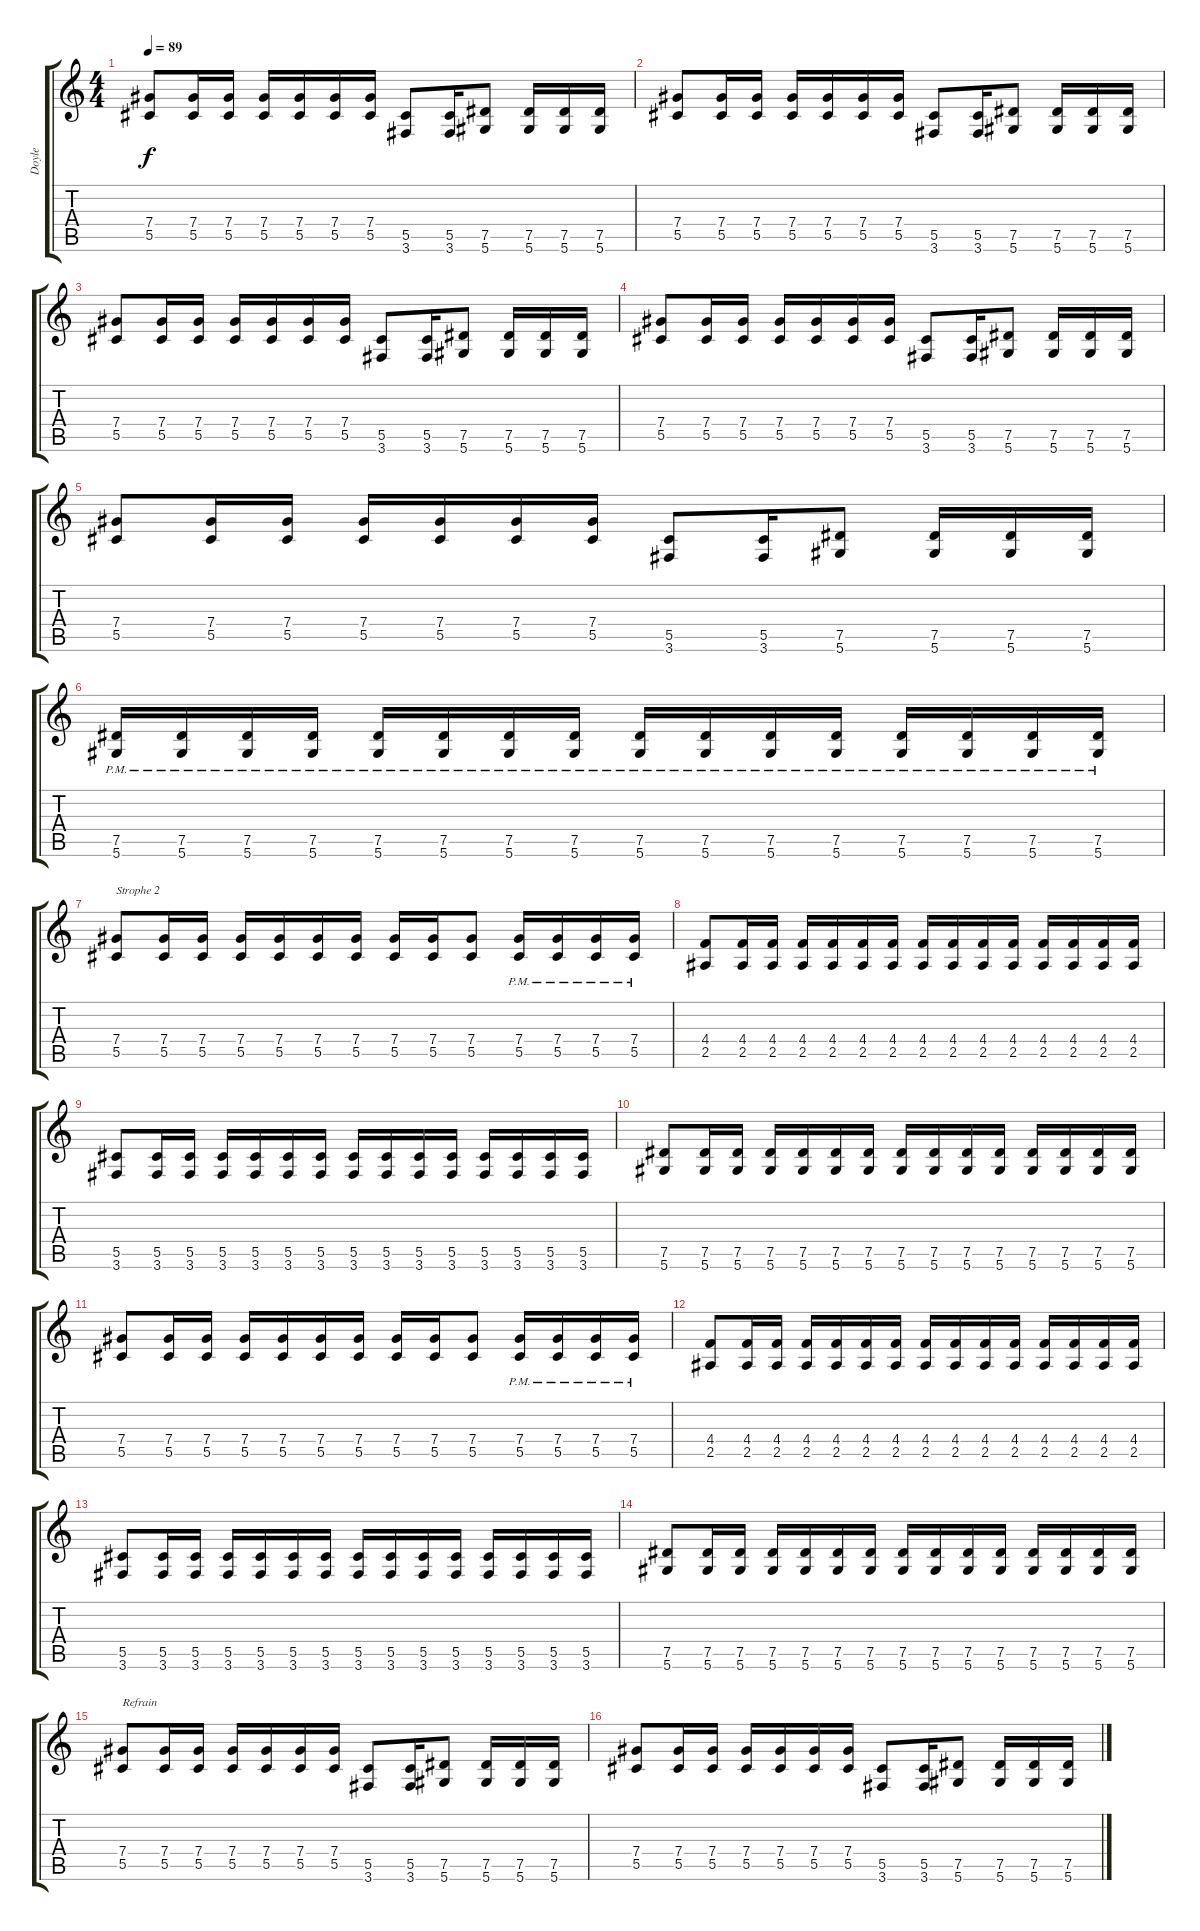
\track ("Doyle" "Doyle") {instrument overdrivenguitar}
\staff {score tabs}
\tuning (Eb4 Bb3 Gb3 Db3 Ab2 Eb2) {hide}
\ts (4 4)
\tempo 89
\clef g2
\ks c
(7.4 5.5).8{dy f} (7.4 5.5).16 (7.4 5.5).16 (7.4 5.5).16 (7.4 5.5).16 (7.4 5.5).16 (7.4 5.5).16 (5.5 3.6).8 (5.5 3.6).16 (7.5 5.6).8 (7.5 5.6).16 (7.5 5.6).16 (7.5 5.6).16 |
(7.4 5.5).8 (7.4 5.5).16 (7.4 5.5).16 (7.4 5.5).16 (7.4 5.5).16 (7.4 5.5).16 (7.4 5.5).16 (5.5 3.6).8 (5.5 3.6).16 (7.5 5.6).8 (7.5 5.6).16 (7.5 5.6).16 (7.5 5.6).16 |
(7.4 5.5).8 (7.4 5.5).16 (7.4 5.5).16 (7.4 5.5).16 (7.4 5.5).16 (7.4 5.5).16 (7.4 5.5).16 (5.5 3.6).8 (5.5 3.6).16 (7.5 5.6).8 (7.5 5.6).16 (7.5 5.6).16 (7.5 5.6).16 |
(7.4 5.5).8 (7.4 5.5).16 (7.4 5.5).16 (7.4 5.5).16 (7.4 5.5).16 (7.4 5.5).16 (7.4 5.5).16 (5.5 3.6).8 (5.5 3.6).16 (7.5 5.6).8 (7.5 5.6).16 (7.5 5.6).16 (7.5 5.6).16 |
(7.4 5.5).8 (7.4 5.5).16 (7.4 5.5).16 (7.4 5.5).16 (7.4 5.5).16 (7.4 5.5).16 (7.4 5.5).16 (5.5 3.6).8 (5.5 3.6).16 (7.5 5.6).8 (7.5 5.6).16 (7.5 5.6).16 (7.5 5.6).16 |
(7.5{pm} 5.6{pm}).16 (7.5{pm} 5.6{pm}).16 (7.5{pm} 5.6{pm}).16 (7.5{pm} 5.6{pm}).16 (7.5{pm} 5.6{pm}).16 (7.5{pm} 5.6{pm}).16 (7.5{pm} 5.6{pm}).16 (7.5{pm} 5.6{pm}).16 (7.5{pm} 5.6{pm}).16 (7.5{pm} 5.6{pm}).16 (7.5{pm} 5.6{pm}).16 (7.5{pm} 5.6{pm}).16 (7.5{pm} 5.6{pm}).16 (7.5{pm} 5.6{pm}).16 (7.5{pm} 5.6{pm}).16 (7.5{pm} 5.6{pm}).16 |
(7.4 5.5).8{txt "Strophe 2"} (7.4 5.5).16 (7.4 5.5).16 (7.4 5.5).16 (7.4 5.5).16 (7.4 5.5).16 (7.4 5.5).16 (7.4 5.5).16 (7.4 5.5).16 (7.4 5.5).8 (7.4{pm} 5.5{pm}).16 (7.4{pm} 5.5{pm}).16 (7.4{pm} 5.5{pm}).16 (7.4{pm} 5.5{pm}).16 |
(4.4 2.5).8 (4.4 2.5).16 (4.4 2.5).16 (4.4 2.5).16 (4.4 2.5).16 (4.4 2.5).16 (4.4 2.5).16 (4.4 2.5).16 (4.4 2.5).16 (4.4 2.5).16 (4.4 2.5).16 (4.4 2.5).16 (4.4 2.5).16 (4.4 2.5).16 (4.4 2.5).16 |
(5.5 3.6).8 (5.5 3.6).16 (5.5 3.6).16 (5.5 3.6).16 (5.5 3.6).16 (5.5 3.6).16 (5.5 3.6).16 (5.5 3.6).16 (5.5 3.6).16 (5.5 3.6).16 (5.5 3.6).16 (5.5 3.6).16 (5.5 3.6).16 (5.5 3.6).16 (5.5 3.6).16 |
(7.5 5.6).8 (7.5 5.6).16 (7.5 5.6).16 (7.5 5.6).16 (7.5 5.6).16 (7.5 5.6).16 (7.5 5.6).16 (7.5 5.6).16 (7.5 5.6).16 (7.5 5.6).16 (7.5 5.6).16 (7.5 5.6).16 (7.5 5.6).16 (7.5 5.6).16 (7.5 5.6).16 |
(7.4 5.5).8 (7.4 5.5).16 (7.4 5.5).16 (7.4 5.5).16 (7.4 5.5).16 (7.4 5.5).16 (7.4 5.5).16 (7.4 5.5).16 (7.4 5.5).16 (7.4 5.5).8 (7.4{pm} 5.5{pm}).16 (7.4{pm} 5.5{pm}).16 (7.4{pm} 5.5{pm}).16 (7.4{pm} 5.5{pm}).16 |
(4.4 2.5).8 (4.4 2.5).16 (4.4 2.5).16 (4.4 2.5).16 (4.4 2.5).16 (4.4 2.5).16 (4.4 2.5).16 (4.4 2.5).16 (4.4 2.5).16 (4.4 2.5).16 (4.4 2.5).16 (4.4 2.5).16 (4.4 2.5).16 (4.4 2.5).16 (4.4 2.5).16 |
(5.5 3.6).8 (5.5 3.6).16 (5.5 3.6).16 (5.5 3.6).16 (5.5 3.6).16 (5.5 3.6).16 (5.5 3.6).16 (5.5 3.6).16 (5.5 3.6).16 (5.5 3.6).16 (5.5 3.6).16 (5.5 3.6).16 (5.5 3.6).16 (5.5 3.6).16 (5.5 3.6).16 |
(7.5 5.6).8 (7.5 5.6).16 (7.5 5.6).16 (7.5 5.6).16 (7.5 5.6).16 (7.5 5.6).16 (7.5 5.6).16 (7.5 5.6).16 (7.5 5.6).16 (7.5 5.6).16 (7.5 5.6).16 (7.5 5.6).16 (7.5 5.6).16 (7.5 5.6).16 (7.5 5.6).16 |
(7.4 5.5).8{txt "Refrain"} (7.4 5.5).16 (7.4 5.5).16 (7.4 5.5).16 (7.4 5.5).16 (7.4 5.5).16 (7.4 5.5).16 (5.5 3.6).8 (5.5 3.6).16 (7.5 5.6).8 (7.5 5.6).16 (7.5 5.6).16 (7.5 5.6).16 |
(7.4 5.5).8 (7.4 5.5).16 (7.4 5.5).16 (7.4 5.5).16 (7.4 5.5).16 (7.4 5.5).16 (7.4 5.5).16 (5.5 3.6).8 (5.5 3.6).16 (7.5 5.6).8 (7.5 5.6).16 (7.5 5.6).16 (7.5 5.6).16
